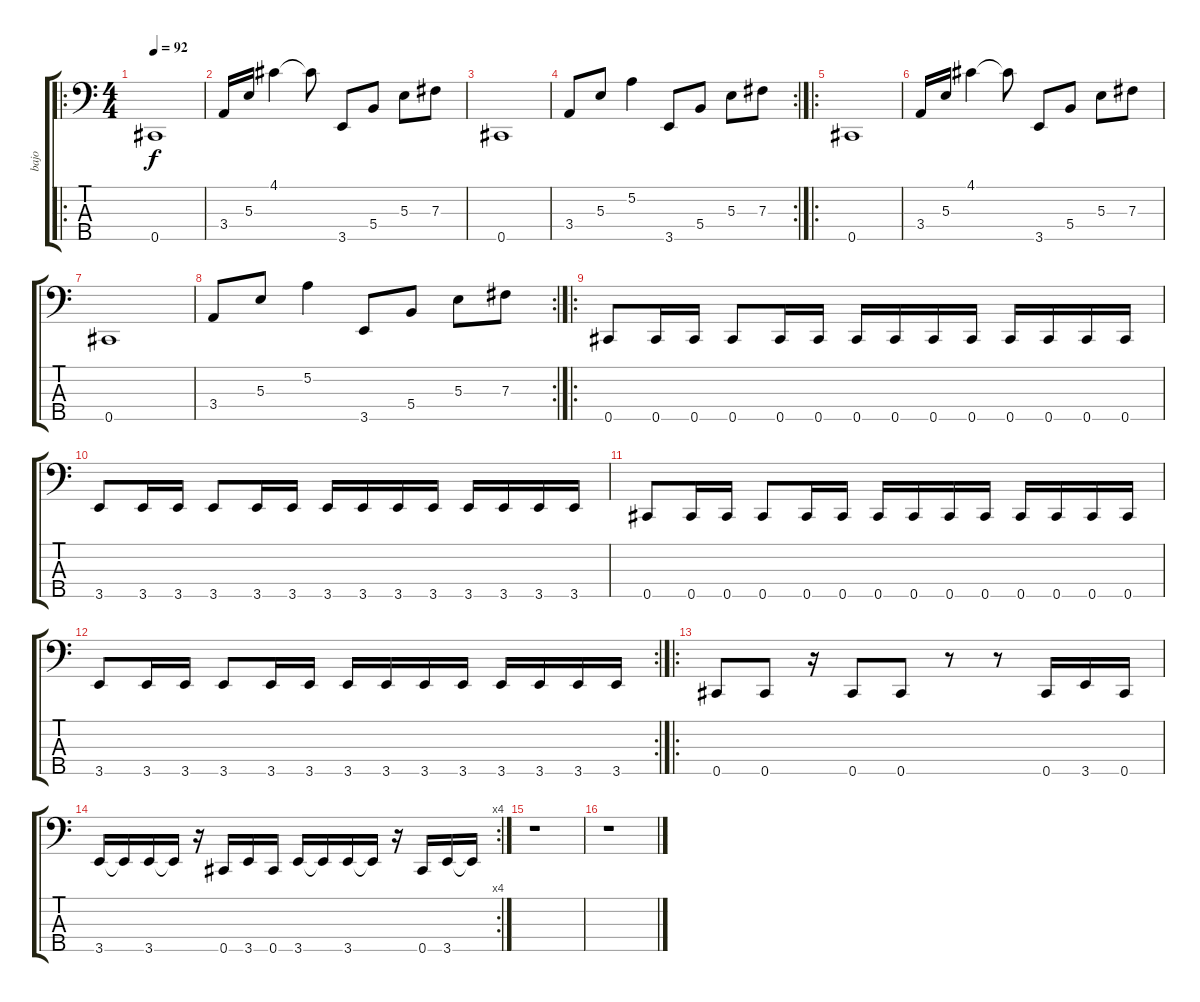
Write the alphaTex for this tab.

\track ("bajo" "bajo") {instrument electricbassfinger}
\staff {score tabs}
\tuning (A2 E2 B1 Gb1 Db1) {hide}
\ro
\ts (4 4)
\tempo 92
\clef f4
\ks c
0.5.1{dy f} |
3.4.16 5.3.16 4.1.4 4.1{t}.8 3.5.8 5.4.8 5.3.8 7.3.8 |
0.5.1 |
\rc 2
3.4.8 5.3.8 5.2.4 3.5.8 5.4.8 5.3.8 7.3.8 |
\ro
0.5.1 |
3.4.16 5.3.16 4.1.4 4.1{t}.8 3.5.8 5.4.8 5.3.8 7.3.8 |
0.5.1 |
\rc 2
3.4.8 5.3.8 5.2.4 3.5.8 5.4.8 5.3.8 7.3.8 |
\ro
0.5.8 0.5.16 0.5.16 0.5.8 0.5.16 0.5.16 0.5.16 0.5.16 0.5.16 0.5.16 0.5.16 0.5.16 0.5.16 0.5.16 |
3.5.8 3.5.16 3.5.16 3.5.8 3.5.16 3.5.16 3.5.16 3.5.16 3.5.16 3.5.16 3.5.16 3.5.16 3.5.16 3.5.16 |
0.5.8 0.5.16 0.5.16 0.5.8 0.5.16 0.5.16 0.5.16 0.5.16 0.5.16 0.5.16 0.5.16 0.5.16 0.5.16 0.5.16 |
\rc 2
3.5.8 3.5.16 3.5.16 3.5.8 3.5.16 3.5.16 3.5.16 3.5.16 3.5.16 3.5.16 3.5.16 3.5.16 3.5.16 3.5.16 |
\ro
0.5.8 0.5.8 r.16 0.5.8 0.5.8 r.8 r.8 0.5.16 3.5.16 0.5.16 |
\rc 4
3.5.16 3.5{t}.16 3.5.16 3.5{t}.16 r.16 0.5.16 3.5.16 0.5.16 3.5.16 3.5{t}.16 3.5.16 3.5{t}.16 r.16 0.5.16 3.5.16 3.5{t}.16 |
r.1 |
r.1
